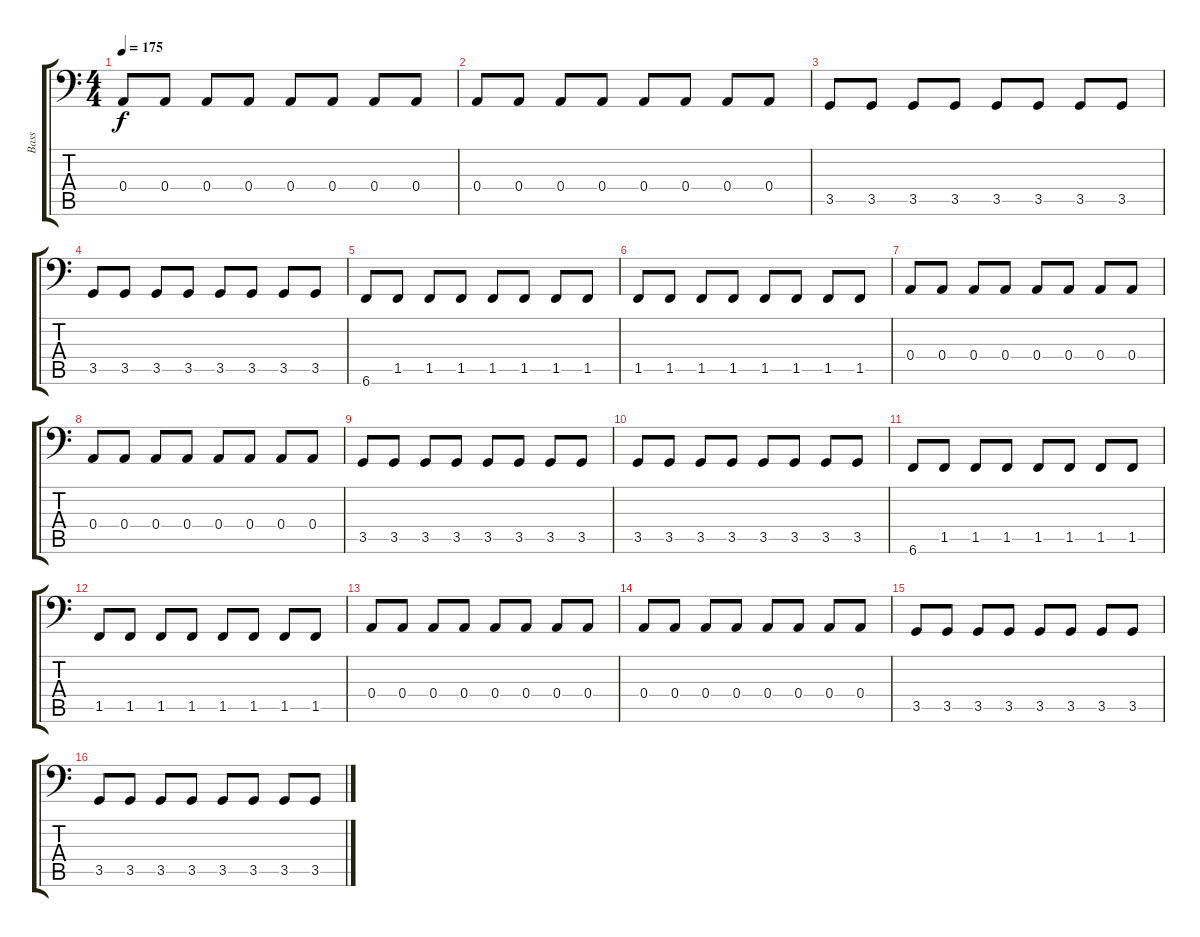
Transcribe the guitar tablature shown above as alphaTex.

\track ("Bass" "Bass") {instrument synthbass2}
\staff {score tabs}
\tuning (C3 G2 D2 A1 E1 B0) {hide}
\ts (4 4)
\tempo 175
\clef f4
\ks c
0.4.8{dy f} 0.4.8 0.4.8 0.4.8 0.4.8 0.4.8 0.4.8 0.4.8 |
0.4.8 0.4.8 0.4.8 0.4.8 0.4.8 0.4.8 0.4.8 0.4.8 |
3.5.8 3.5.8 3.5.8 3.5.8 3.5.8 3.5.8 3.5.8 3.5.8 |
3.5.8 3.5.8 3.5.8 3.5.8 3.5.8 3.5.8 3.5.8 3.5.8 |
6.6.8 1.5.8 1.5.8 1.5.8 1.5.8 1.5.8 1.5.8 1.5.8 |
1.5.8 1.5.8 1.5.8 1.5.8 1.5.8 1.5.8 1.5.8 1.5.8 |
0.4.8 0.4.8 0.4.8 0.4.8 0.4.8 0.4.8 0.4.8 0.4.8 |
0.4.8 0.4.8 0.4.8 0.4.8 0.4.8 0.4.8 0.4.8 0.4.8 |
3.5.8 3.5.8 3.5.8 3.5.8 3.5.8 3.5.8 3.5.8 3.5.8 |
3.5.8 3.5.8 3.5.8 3.5.8 3.5.8 3.5.8 3.5.8 3.5.8 |
6.6.8 1.5.8 1.5.8 1.5.8 1.5.8 1.5.8 1.5.8 1.5.8 |
1.5.8 1.5.8 1.5.8 1.5.8 1.5.8 1.5.8 1.5.8 1.5.8 |
0.4.8 0.4.8 0.4.8 0.4.8 0.4.8 0.4.8 0.4.8 0.4.8 |
0.4.8 0.4.8 0.4.8 0.4.8 0.4.8 0.4.8 0.4.8 0.4.8 |
3.5.8 3.5.8 3.5.8 3.5.8 3.5.8 3.5.8 3.5.8 3.5.8 |
3.5.8 3.5.8 3.5.8 3.5.8 3.5.8 3.5.8 3.5.8 3.5.8
